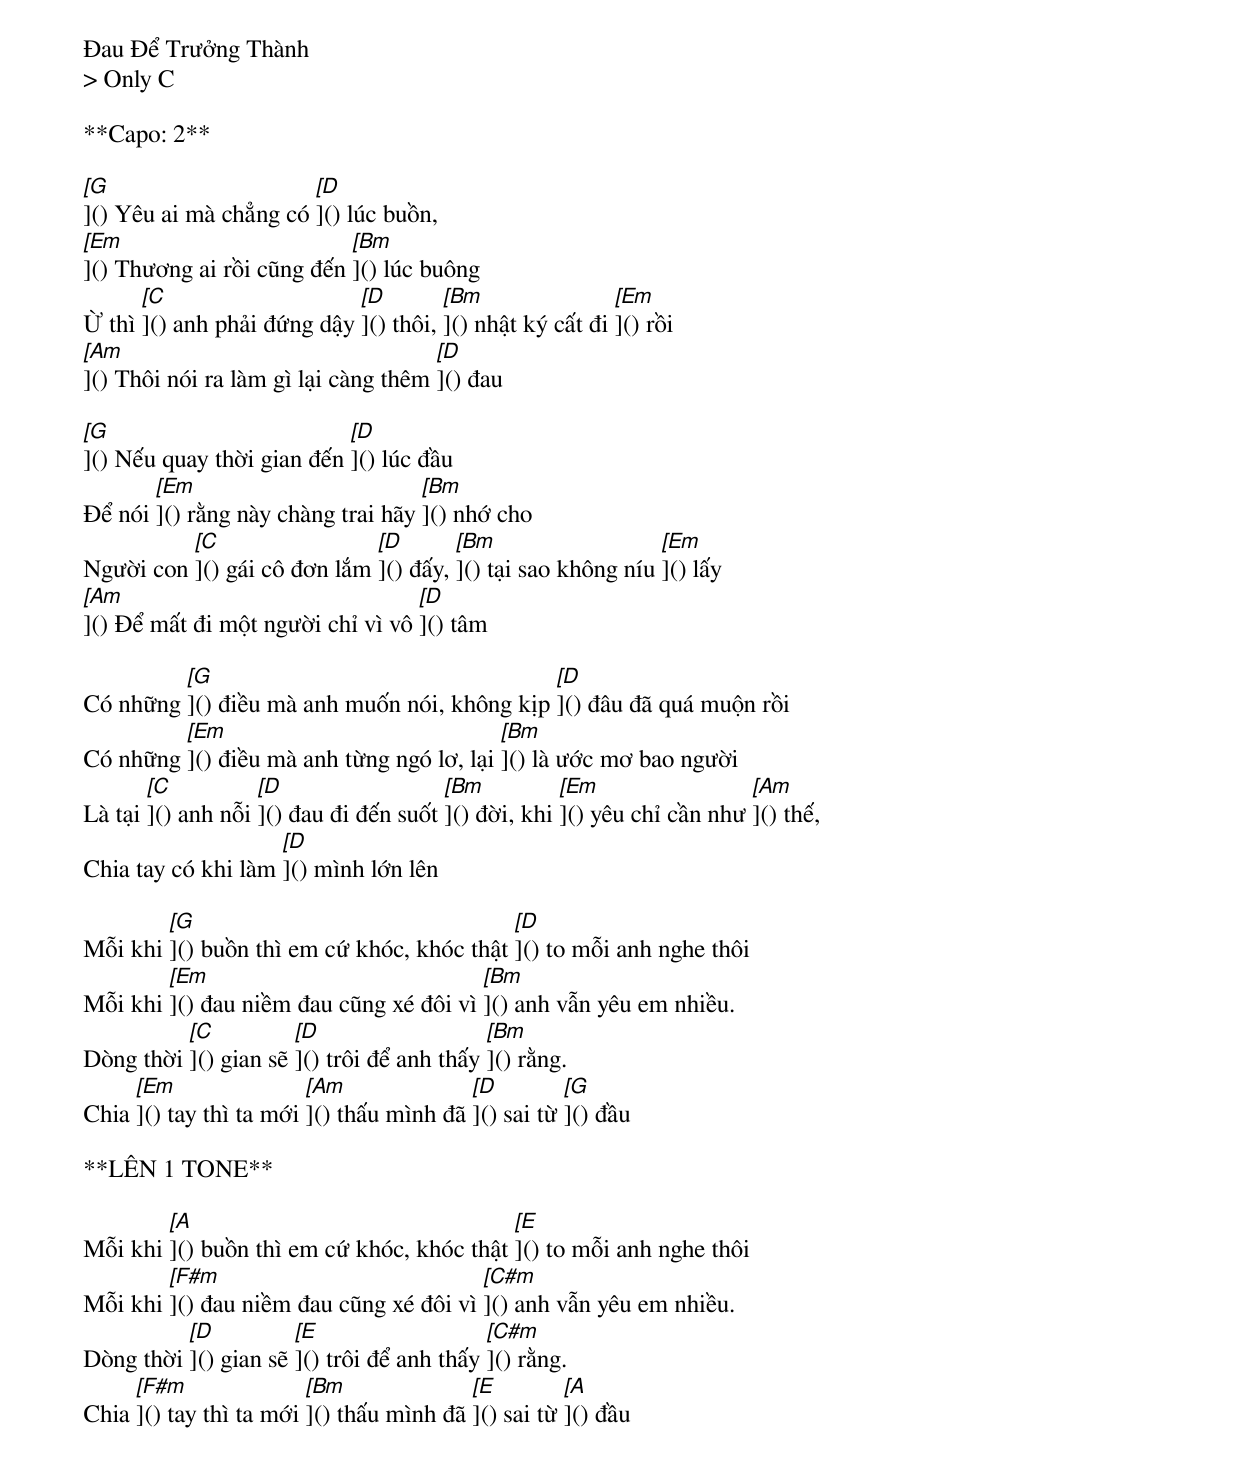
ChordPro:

Đau Để Trưởng Thành
> Only C

**Capo: 2**

[[G]]() Yêu ai mà chẳng có [[D]]() lúc buồn,
[[Em]]() Thương ai rồi cũng đến [[Bm]]() lúc buông
Ừ thì [[C]]() anh phải đứng dậy [[D]]() thôi, [[Bm]]() nhật ký cất đi [[Em]]() rồi
[[Am]]() Thôi nói ra làm gì lại càng thêm [[D]]() đau

[[G]]() Nếu quay thời gian đến [[D]]() lúc đầu
Để nói [[Em]]() rằng này chàng trai hãy [[Bm]]() nhớ cho
Người con [[C]]() gái cô đơn lắm [[D]]() đấy, [[Bm]]() tại sao không níu [[Em]]() lấy
[[Am]]() Để mất đi một người chỉ vì vô [[D]]() tâm

Có những [[G]]() điều mà anh muốn nói, không kịp [[D]]() đâu đã quá muộn rồi
Có những [[Em]]() điều mà anh từng ngó lơ, lại [[Bm]]() là ước mơ bao người
Là tại [[C]]() anh nỗi [[D]]() đau đi đến suốt [[Bm]]() đời, khi [[Em]]() yêu chỉ cần như [[Am]]() thế,
Chia tay có khi làm [[D]]() mình lớn lên

Mỗi khi [[G]]() buồn thì em cứ khóc, khóc thật [[D]]() to mỗi anh nghe thôi
Mỗi khi [[Em]]() đau niềm đau cũng xé đôi vì [[Bm]]() anh vẫn yêu em nhiều.
Dòng thời [[C]]() gian sẽ [[D]]() trôi để anh thấy [[Bm]]() rằng.
Chia [[Em]]() tay thì ta mới [[Am]]() thấu mình đã [[D]]() sai từ [[G]]() đầu

**LÊN 1 TONE**

Mỗi khi [[A]]() buồn thì em cứ khóc, khóc thật [[E]]() to mỗi anh nghe thôi
Mỗi khi [[F#m]]() đau niềm đau cũng xé đôi vì [[C#m]]() anh vẫn yêu em nhiều.
Dòng thời [[D]]() gian sẽ [[E]]() trôi để anh thấy [[C#m]]() rằng.
Chia [[F#m]]() tay thì ta mới [[Bm]]() thấu mình đã [[E]]() sai từ [[A]]() đầu
